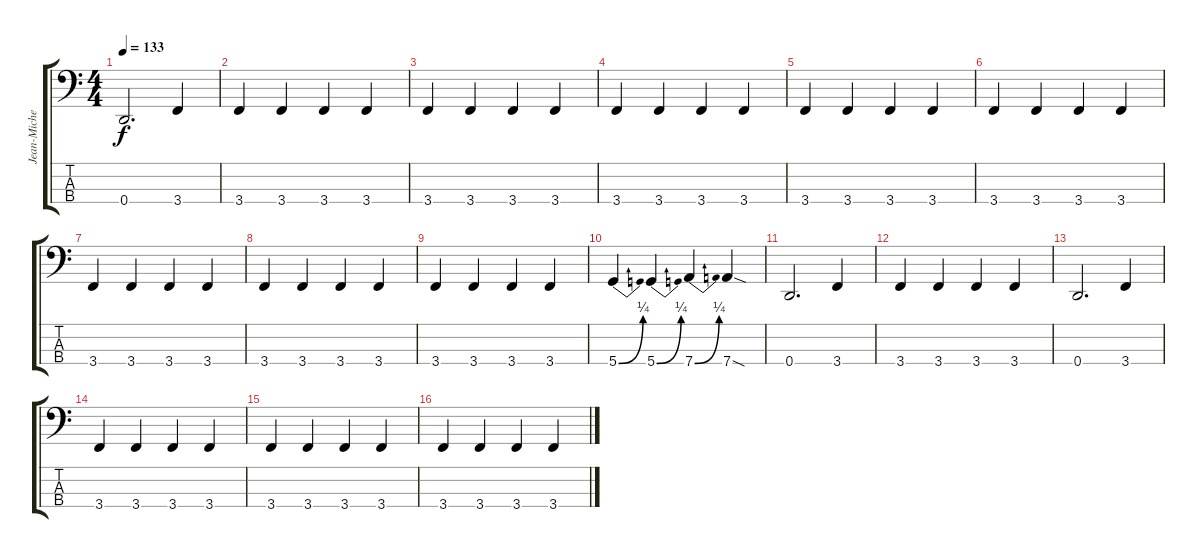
\track ("Jean-Michel" "Jean-Miche") {instrument electricbasspick}
\staff {score tabs}
\tuning (F2 C2 G1 D1) {hide}
\ts (4 4)
\tempo 133
\clef f4
\ks c
0.4.2{d dy f} 3.4.4 |
3.4.4 3.4.4 3.4.4 3.4.4 |
3.4.4 3.4.4 3.4.4 3.4.4 |
3.4.4 3.4.4 3.4.4 3.4.4 |
3.4.4 3.4.4 3.4.4 3.4.4 |
3.4.4 3.4.4 3.4.4 3.4.4 |
3.4.4 3.4.4 3.4.4 3.4.4 |
3.4.4 3.4.4 3.4.4 3.4.4 |
3.4.4 3.4.4 3.4.4 3.4.4 |
5.4{be (bend 0 0 60 1)}.4 5.4{be (bend 0 0 60 1)}.4 7.4{be (bend 0 0 60 1)}.4 7.4{sod}.4 |
0.4.2{d} 3.4.4 |
3.4.4 3.4.4 3.4.4 3.4.4 |
0.4.2{d} 3.4.4 |
3.4.4 3.4.4 3.4.4 3.4.4 |
3.4.4 3.4.4 3.4.4 3.4.4 |
3.4.4 3.4.4 3.4.4 3.4.4
